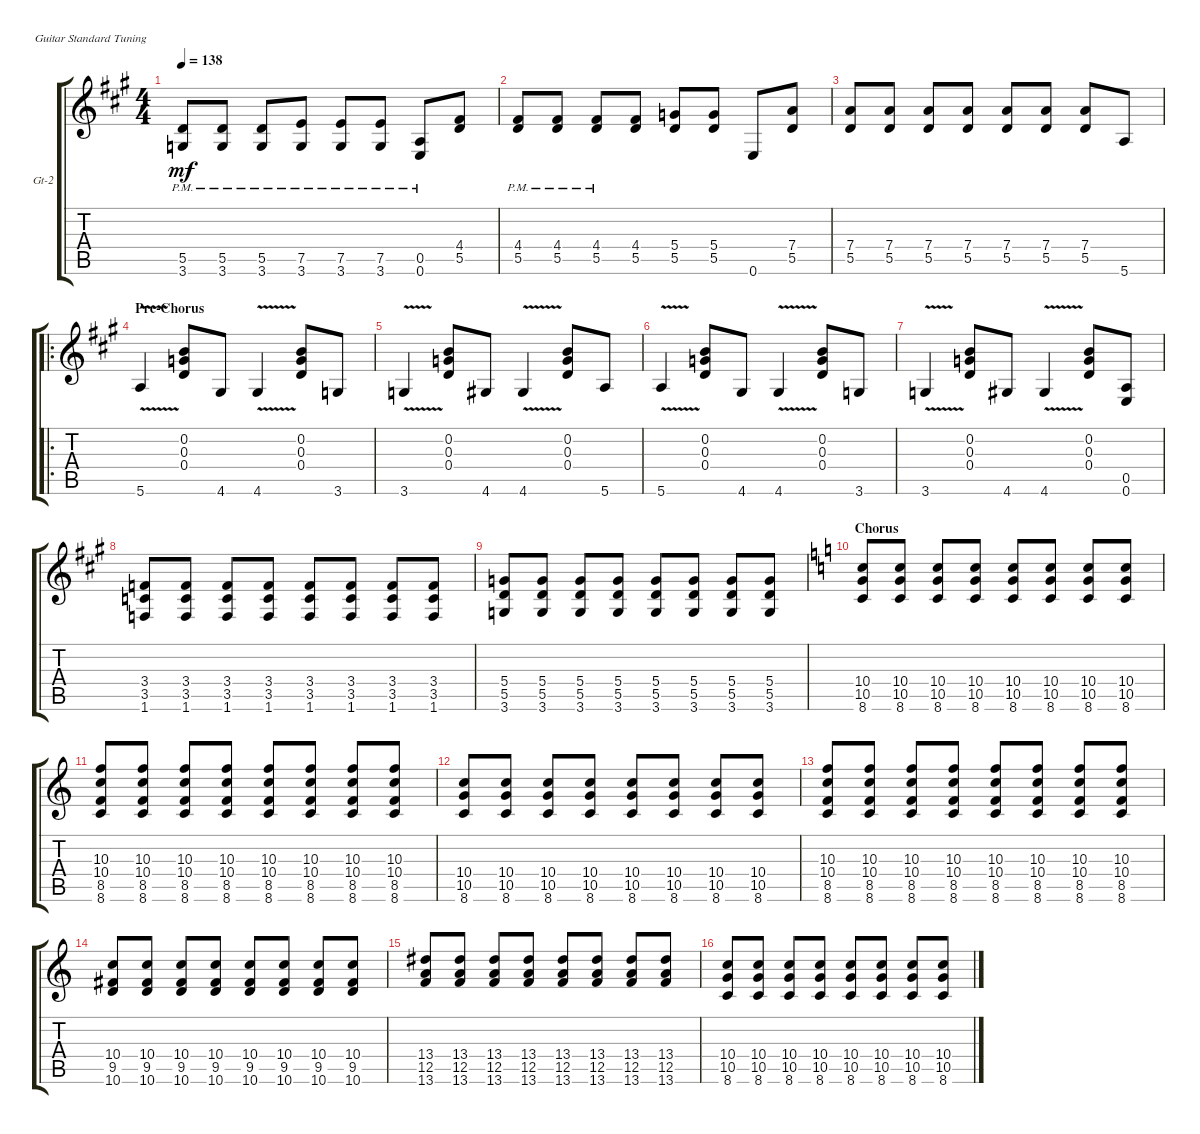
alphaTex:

\defaultSystemsLayout 4
\bracketExtendMode groupsimilarinstruments
\firstSystemTrackNameOrientation horizontal
\otherSystemsTrackNameOrientation horizontal
\track ("Guitar 2" "Gt-2") {instrument distortionguitar}
\staff {score tabs}
\tuning (E4 B3 G3 D3 A2 E2)
\ts (4 4)
\tempo 138
\clef g2
\scale
0.333333
\ks a
(3.6{pm} 5.5{pm}).8{dy mf} (3.6{pm} 5.5{pm}).8 (3.6{pm} 5.5{pm}).8 (3.6{pm} 7.5{pm}).8 (3.6{pm} 7.5{pm}).8 (3.6{pm} 7.5{pm}).8 (0.6{pm} 0.5{pm}).8 (5.5 4.4).8 |
\scale
0.333333 (5.5{pm} 4.4{pm}).8 (5.5{pm} 4.4{pm}).8 (5.5{pm} 4.4{pm}).8 (5.5 4.4).8 (5.5 5.4).8 (5.5 5.4).8 0.6.8 (5.5 7.4).8 |
\scale
0.333333 (5.5 7.4).8 (5.5 7.4).8 (5.5 7.4).8 (5.5 7.4).8 (5.5 7.4).8 (5.5 7.4).8 (5.5 7.4).8 5.6.8 |
\ro
\section ("" "Pre-Chorus")
\scale
0.333333 5.6{v}.4 (0.4 0.3 0.2).8 4.6.8 4.6{v}.4 (0.2 0.3 0.4).8 3.6.8 |
\scale
0.333333 3.6{v}.4 (0.4 0.3 0.2).8 4.6.8 4.6{v}.4 (0.2 0.3 0.4).8 5.6.8 |
\scale
0.333333 5.6{v}.4 (0.4 0.3 0.2).8 4.6.8 4.6{v}.4 (0.2 0.3 0.4).8 3.6.8 |
\scale
0.333333 3.6{v}.4 (0.4 0.3 0.2).8 4.6.8 4.6{v}.4 (0.4 0.3 0.2).8 (0.5 0.6).8 |
\scale
0.333333 (1.6 3.5 3.4).8 (1.6 3.5 3.4).8 (1.6 3.5 3.4).8 (1.6 3.5 3.4).8 (1.6 3.5 3.4).8 (1.6 3.5 3.4).8 (1.6 3.5 3.4).8 (1.6 3.5 3.4).8 |
\scale
0.333333 (3.6 5.5 5.4).8 (3.6 5.5 5.4).8 (3.6 5.5 5.4).8 (3.6 5.5 5.4).8 (3.6 5.5 5.4).8 (3.6 5.5 5.4).8 (3.6 5.5 5.4).8 (3.6 5.5 5.4).8 |
\section ("" "Chorus")
\scale
0.333333
\ks c
(8.6 10.5 10.4).8 (8.6 10.5 10.4).8 (8.6 10.5 10.4).8 (8.6 10.5 10.4).8 (8.6 10.5 10.4).8 (8.6 10.5 10.4).8 (8.6 10.5 10.4).8 (8.6 10.5 10.4).8 |
\scale
0.333333 (8.6 8.5 10.4 10.3).8 (8.6 8.5 10.4 10.3).8 (8.6 8.5 10.4 10.3).8 (8.6 8.5 10.4 10.3).8 (8.6 8.5 10.4 10.3).8 (8.6 8.5 10.4 10.3).8 (8.6 8.5 10.4 10.3).8 (8.6 8.5 10.4 10.3).8 |
\scale
0.333333 (8.6 10.5 10.4).8 (8.6 10.5 10.4).8 (8.6 10.5 10.4).8 (8.6 10.5 10.4).8 (8.6 10.5 10.4).8 (8.6 10.5 10.4).8 (8.6 10.5 10.4).8 (8.6 10.5 10.4).8 |
\scale
0.333333 (8.6 8.5 10.4 10.3).8 (8.6 8.5 10.4 10.3).8 (8.6 8.5 10.4 10.3).8 (8.6 8.5 10.4 10.3).8 (8.6 8.5 10.4 10.3).8 (8.6 8.5 10.4 10.3).8 (8.6 8.5 10.4 10.3).8 (8.6 8.5 10.4 10.3).8 |
\scale
0.333333 (10.6 9.5 10.4).8 (10.6 9.5 10.4).8 (10.6 9.5 10.4).8 (10.6 9.5 10.4).8 (10.6 9.5 10.4).8 (10.6 9.5 10.4).8 (10.6 9.5 10.4).8 (10.6 9.5 10.4).8 |
\scale
0.333333 (13.6 12.5 13.4).8 (13.6 12.5 13.4).8 (13.6 12.5 13.4).8 (13.6 12.5 13.4).8 (13.6 12.5 13.4).8 (13.6 12.5 13.4).8 (13.6 12.5 13.4).8 (13.6 12.5 13.4).8 |
\scale
0.333333 (8.6 10.5 10.4).8 (8.6 10.5 10.4).8 (8.6 10.5 10.4).8 (8.6 10.5 10.4).8 (8.6 10.5 10.4).8 (8.6 10.5 10.4).8 (8.6 10.5 10.4).8 (8.6 10.5 10.4).8
